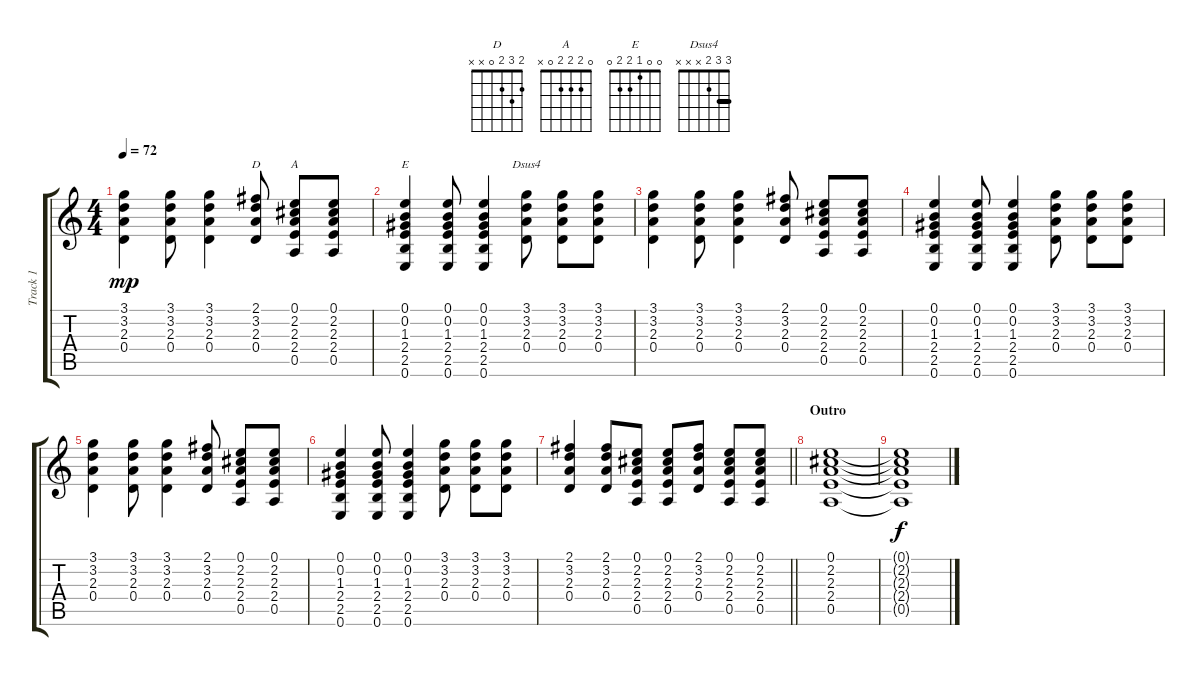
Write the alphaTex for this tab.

\track ("Track 1" "Track 1") {instrument acousticguitarsteel}
\staff {score tabs}
\tuning (E4 B3 G3 D3 A2 E2) {hide}
\chord ("D" 2 3 2 0 x x)
\chord ("A" 0 2 2 2 0 x)
\chord ("E" 0 0 1 2 2 0)
\chord ("Dsus4" 3 3 2 x x x) {barre 3}
\ts (4 4)
\tempo 72
\clef g2
\ks c
(3.1 3.2 2.3 0.4).4{dy mp} (3.1 3.2 2.3 0.4).8 (3.1 3.2 2.3 0.4).4 (2.1 3.2 2.3 0.4).8{ch "D"} (0.1 2.2 2.3 2.4 0.5).8{ch "A"} (0.1 2.2 2.3 2.4 0.5).8 |
(0.1 0.2 1.3 2.4 2.5 0.6).4{ch "E"} (0.1 0.2 1.3 2.4 2.5 0.6).8 (0.1 0.2 1.3 2.4 2.5 0.6).4 (3.1 3.2 2.3 0.4).8{ch "Dsus4"} (3.1 3.2 2.3 0.4).8 (3.1 3.2 2.3 0.4).8 |
(3.1 3.2 2.3 0.4).4 (3.1 3.2 2.3 0.4).8 (3.1 3.2 2.3 0.4).4 (2.1 3.2 2.3 0.4).8 (0.1 2.2 2.3 2.4 0.5).8 (0.1 2.2 2.3 2.4 0.5).8 |
(0.1 0.2 1.3 2.4 2.5 0.6).4 (0.1 0.2 1.3 2.4 2.5 0.6).8 (0.1 0.2 1.3 2.4 2.5 0.6).4 (3.1 3.2 2.3 0.4).8 (3.1 3.2 2.3 0.4).8 (3.1 3.2 2.3 0.4).8 |
(3.1 3.2 2.3 0.4).4 (3.1 3.2 2.3 0.4).8 (3.1 3.2 2.3 0.4).4 (2.1 3.2 2.3 0.4).8 (0.1 2.2 2.3 2.4 0.5).8 (0.1 2.2 2.3 2.4 0.5).8 |
(0.1 0.2 1.3 2.4 2.5 0.6).4 (0.1 0.2 1.3 2.4 2.5 0.6).8 (0.1 0.2 1.3 2.4 2.5 0.6).4 (3.1 3.2 2.3 0.4).8 (3.1 3.2 2.3 0.4).8 (3.1 3.2 2.3 0.4).8 |
\barLineRight lightlight
(2.1 3.2 2.3 0.4).4 (2.1 3.2 2.3 0.4).8 (0.1 2.2 2.3 2.4 0.5).8 (0.1 2.2 2.3 2.4 0.5).8 (2.1 3.2 2.3 0.4).8 (0.1 2.2 2.3 2.4 0.5).8 (0.1 2.2 2.3 2.4 0.5).8 |
\section ("" "Outro")
(0.1 2.2 2.3 2.4 0.5).1 |
(0.1{t} 2.2{t} 2.3{t} 2.4{t} 0.5{t}).1{dy f}
